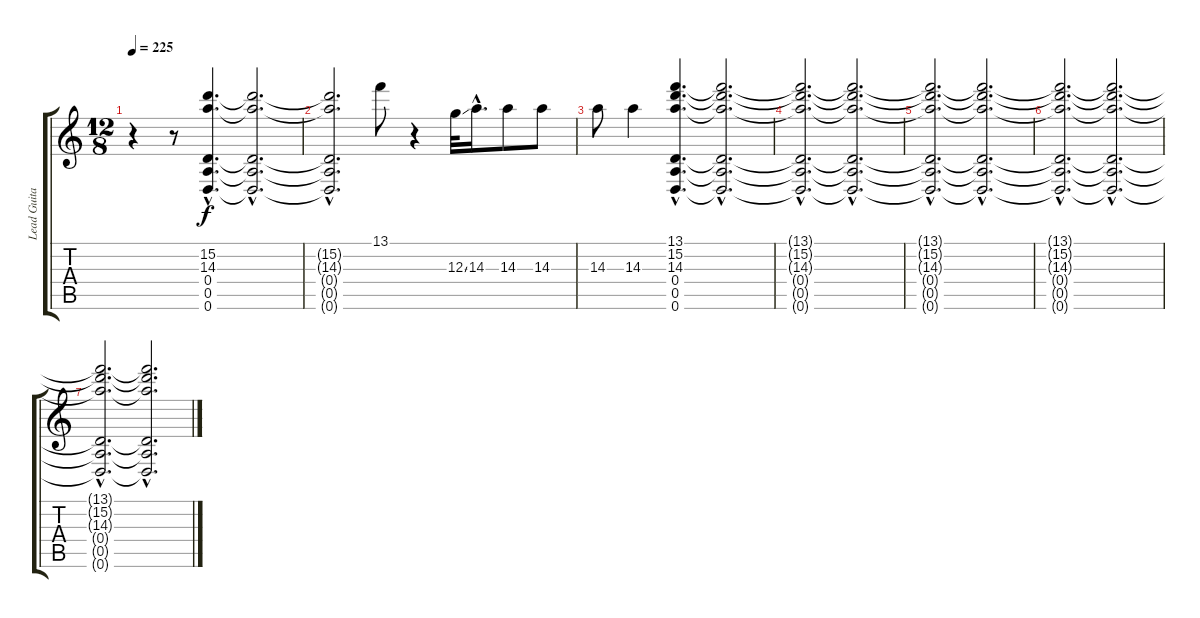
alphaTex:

\track ("Lead Guitar" "Lead Guita") {instrument distortionguitar}
\staff {score tabs}
\tuning (E4 B3 G3 D3 A2 D2) {hide}
\ts (12 8)
\tempo 225
\clef g2
\ks c
r.4{dy f} r.8 (15.2{hac} 14.3{hac} 0.4{hac} 0.5{hac} 0.6{hac}).4{d} (15.2{hac t} 14.3{hac t} 0.4{hac t} 0.5{hac t} 0.6{hac t}).2{d} |
(15.2{hac t} 14.3{hac t} 0.4{hac t} 0.5{hac t} 0.6{hac t}).2{d} 13.1.8 r.4 12.3{ss}.32 14.3{hac}.16{d} 14.3.8 14.3.8 |
14.3.8 14.3.4 (13.1{hac} 15.2{hac} 14.3{hac} 0.4{hac} 0.5{hac} 0.6{hac}).4{d} (13.1{hac t} 15.2{hac t} 14.3{hac t} 0.4{hac t} 0.5{hac t} 0.6{hac t}).2{d} |
(13.1{hac t} 15.2{hac t} 14.3{hac t} 0.4{hac t} 0.5{hac t} 0.6{hac t}).2{d} (13.1{hac t} 15.2{hac t} 14.3{hac t} 0.4{hac t} 0.5{hac t} 0.6{hac t}).2{d} |
(13.1{hac t} 15.2{hac t} 14.3{hac t} 0.4{hac t} 0.5{hac t} 0.6{hac t}).2{d} (13.1{hac t} 15.2{hac t} 14.3{hac t} 0.4{hac t} 0.5{hac t} 0.6{hac t}).2{d} |
(13.1{hac t} 15.2{hac t} 14.3{hac t} 0.4{hac t} 0.5{hac t} 0.6{hac t}).2{d} (13.1{hac t} 15.2{hac t} 14.3{hac t} 0.4{hac t} 0.5{hac t} 0.6{hac t}).2{d} |
(13.1{hac t} 15.2{hac t} 14.3{hac t} 0.4{hac t} 0.5{hac t} 0.6{hac t}).2{d} (13.1{hac t} 15.2{hac t} 14.3{hac t} 0.4{hac t} 0.5{hac t} 0.6{hac t}).2{d}
